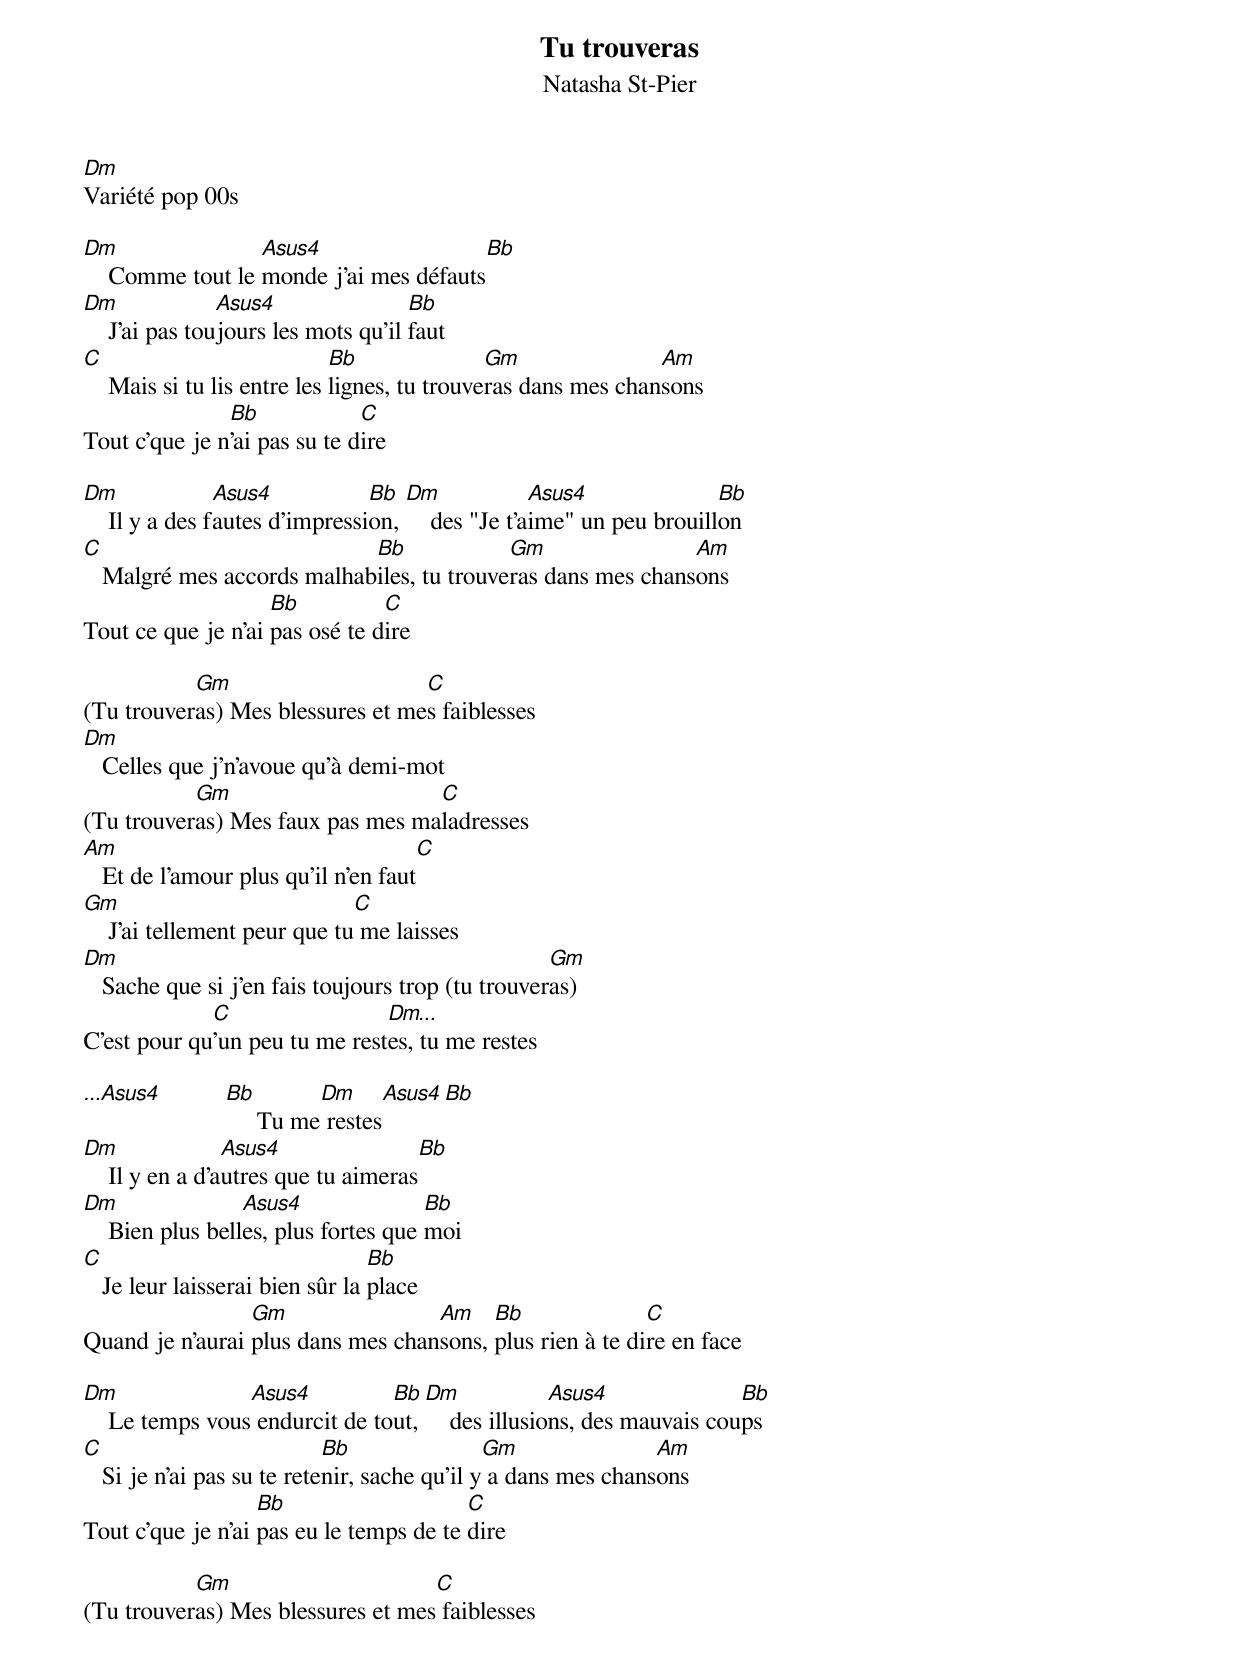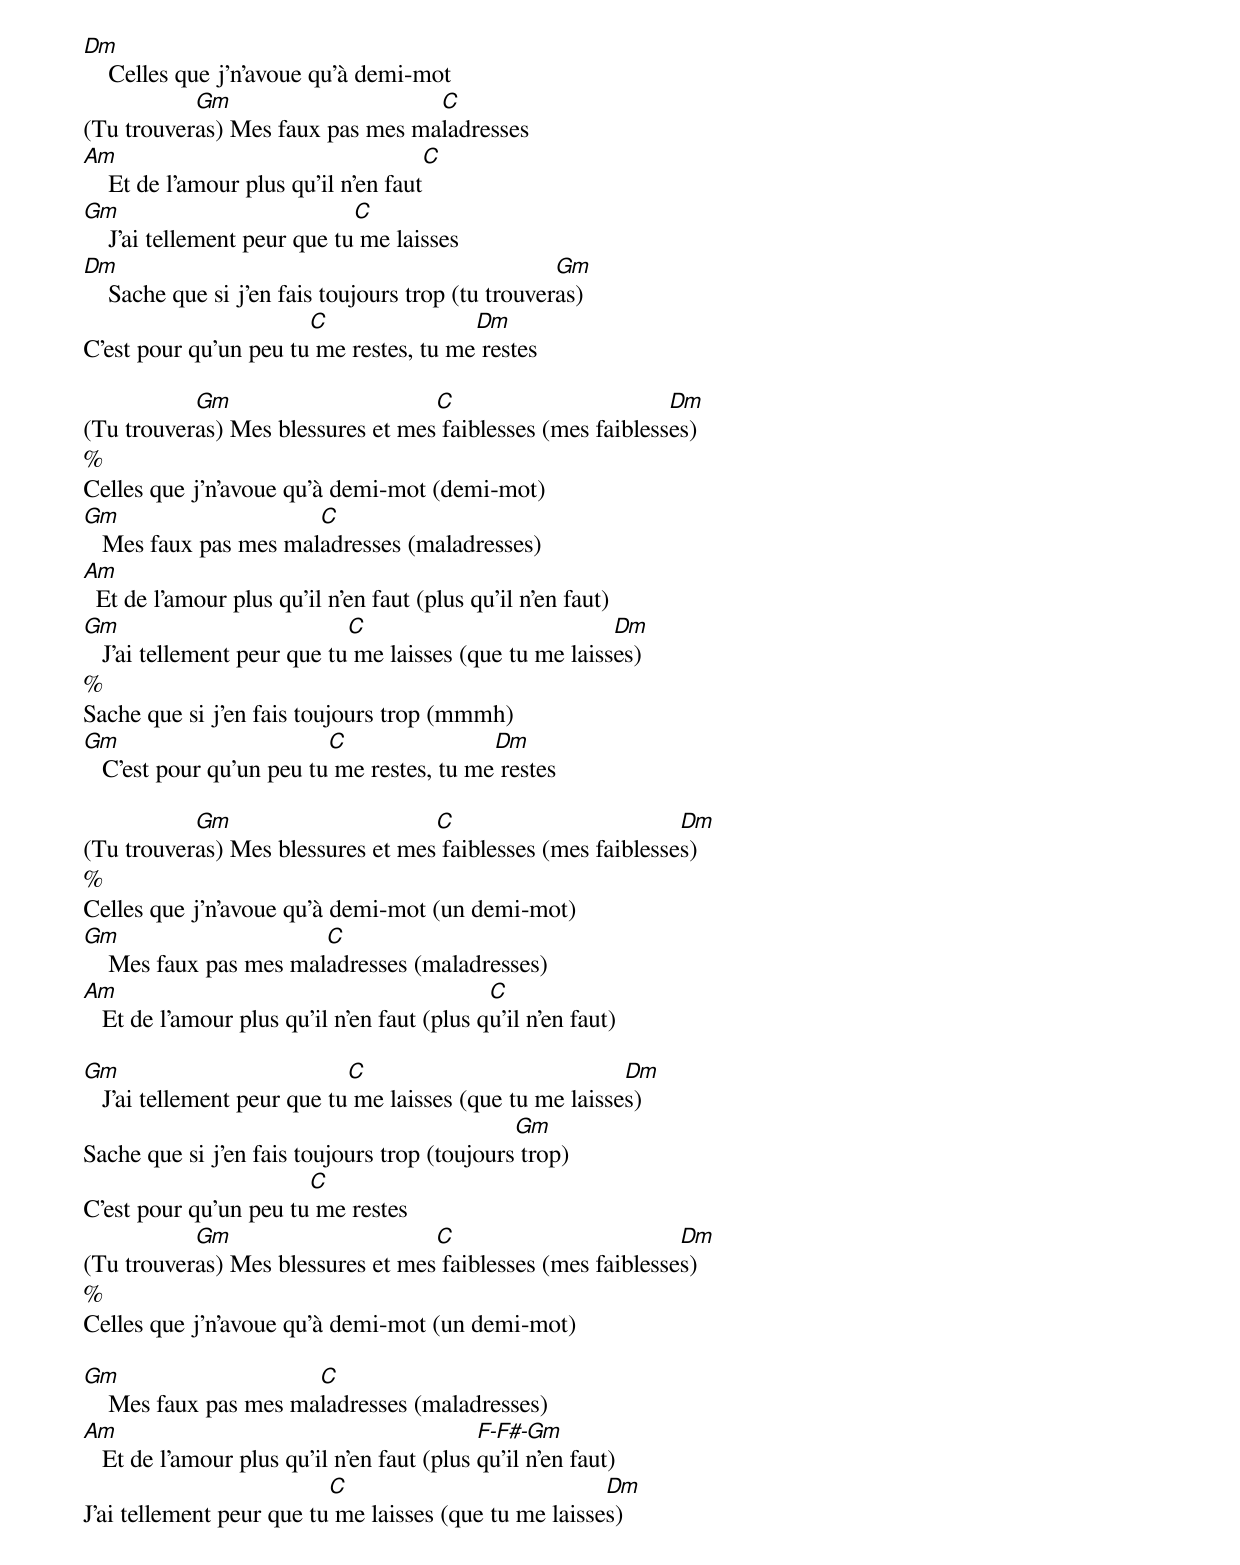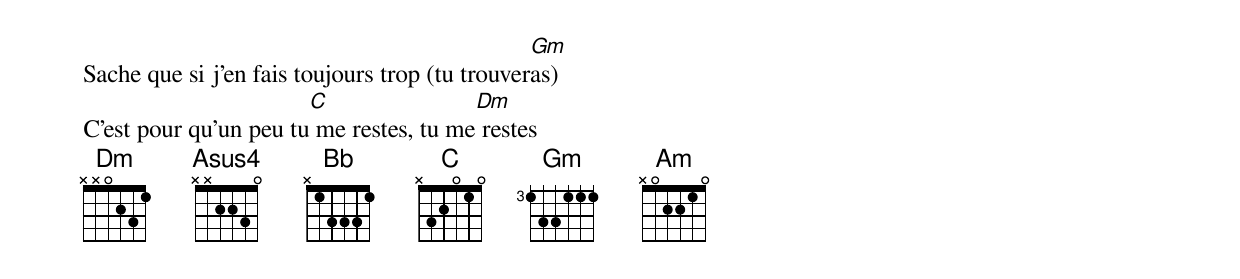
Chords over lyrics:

Tu trouveras
Natasha St-Pier
Dm
Variété pop 00s

Dm                Asus4                 Bb
    Comme tout le monde j'ai mes défauts
Dm              Asus4                Bb
    J'ai pas toujours les mots qu'il faut
C                            Bb               Gm               Am
    Mais si tu lis entre les lignes, tu trouveras dans mes chansons
               Bb             C
Tout c'que je n'ai pas su te dire

Dm              Asus4           Bb  Dm             Asus4              Bb
    Il y a des fautes d'impression,     des "Je t'aime" un peu brouillon
C                           Bb             Gm                Am
   Malgré mes accords malhabiles, tu trouveras dans mes chansons
                    Bb          C
Tout ce que je n'ai pas osé te dire

           Gm                     C
(Tu trouveras) Mes blessures et mes faiblesses
Dm
   Celles que j'n'avoue qu'à demi-mot
           Gm                     C
(Tu trouveras) Mes faux pas mes maladresses
Am                                    C
   Et de l'amour plus qu'il n'en faut
Gm                            C
    J'ai tellement peur que tu me laisses
Dm                                                 Gm
   Sache que si j'en fais toujours trop (tu trouveras)
             C                 Dm...
C'est pour qu'un peu tu me restes, tu me restes

...Asus4  Bb        Dm      Asus4  Bb
               Tu me restes
Dm               Asus4                Bb
    Il y en a d'autres que tu aimeras
Dm                Asus4               Bb
    Bien plus belles, plus fortes que moi
C                                Bb
   Je leur laisserai bien sûr la place
                 Gm                Am    Bb               C
Quand je n'aurai plus dans mes chansons, plus rien à te dire en face

Dm               Asus4          Bb  Dm             Asus4              Bb
    Le temps vous endurcit de tout,     des illusions, des mauvais coups
C                           Bb                Gm               Am
   Si je n'ai pas su te retenir, sache qu'il y a dans mes chansons
                   Bb                    C
Tout c'que je n'ai pas eu le temps de te dire

           Gm                      C
(Tu trouveras) Mes blessures et mes faiblesses
Dm
    Celles que j'n'avoue qu'à demi-mot
           Gm                     C
(Tu trouveras) Mes faux pas mes maladresses
Am                                      C
    Et de l'amour plus qu'il n'en faut
Gm                            C
    J'ai tellement peur que tu me laisses
Dm                                                  Gm
    Sache que si j'en fais toujours trop (tu trouveras)
                       C                Dm
C'est pour qu'un peu tu me restes, tu me restes

           Gm                      C                        Dm
(Tu trouveras) Mes blessures et mes faiblesses (mes faiblesses)
%
Celles que j'n'avoue qu'à demi-mot (demi-mot)
Gm                     C
   Mes faux pas mes maladresses (maladresses)
Am
  Et de l'amour plus qu'il n'en faut (plus qu'il n'en faut)
Gm                           C                           Dm
   J'ai tellement peur que tu me laisses (que tu me laisses)
%
Sache que si j'en fais toujours trop (mmmh)
Gm                        C                Dm
   C'est pour qu'un peu tu me restes, tu me restes

           Gm                      C                         Dm
(Tu trouveras) Mes blessures et mes faiblesses (mes faiblesses)
%
Celles que j'n'avoue qu'à demi-mot (un demi-mot)
Gm                      C
    Mes faux pas mes maladresses (maladresses)
Am                                           C
   Et de l'amour plus qu'il n'en faut (plus qu'il n'en faut)

Gm                           C                            Dm
   J'ai tellement peur que tu me laisses (que tu me laisses)
                                              Gm
Sache que si j'en fais toujours trop (toujours trop)
                       C
C'est pour qu'un peu tu me restes
           Gm                      C                         Dm
(Tu trouveras) Mes blessures et mes faiblesses (mes faiblesses)
%
Celles que j'n'avoue qu'à demi-mot (un demi-mot)

Gm                     C
    Mes faux pas mes maladresses (maladresses)
Am                                          F-F#-Gm
   Et de l'amour plus qu'il n'en faut (plus qu'il n'en faut)
                          C                            Dm
J'ai tellement peur que tu me laisses (que tu me laisses)
                                                Gm
Sache que si j'en fais toujours trop (tu trouveras)
                       C                Dm
C'est pour qu'un peu tu me restes, tu me restes
